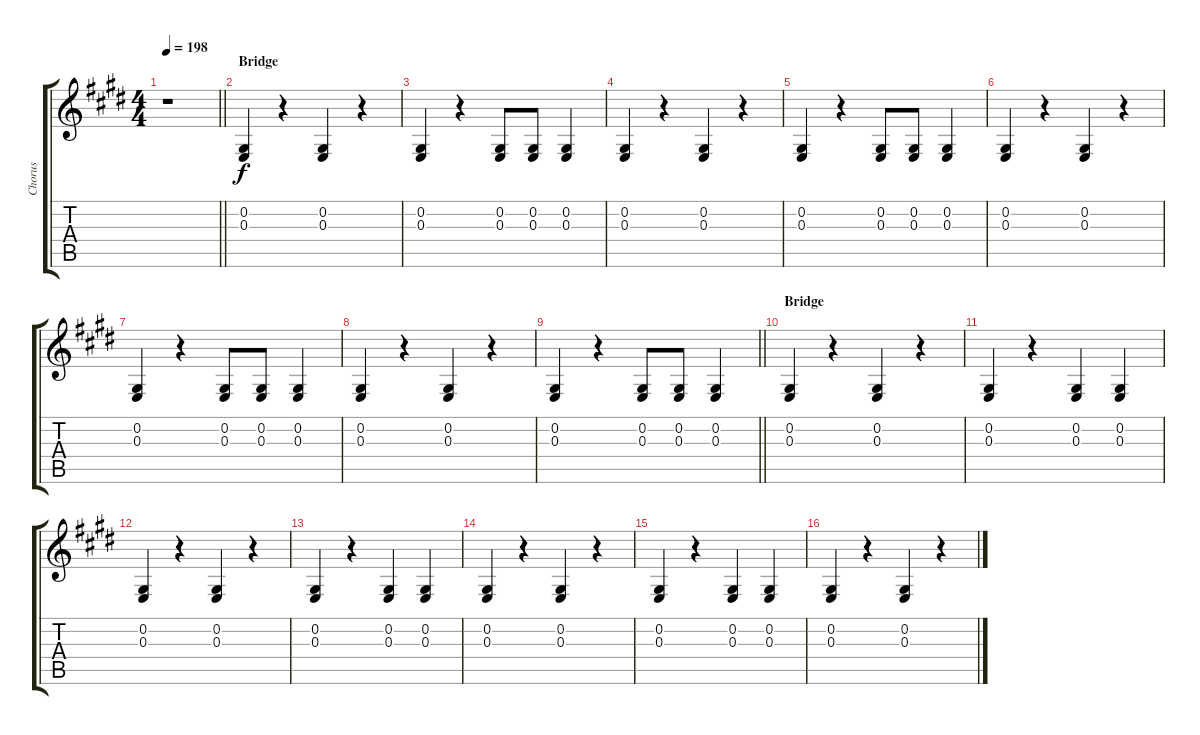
\track ("Chorus" "Chorus") {instrument sopranosax}
\staff {score tabs}
\tuning (Db4 Ab3 E3 B2 Gb2 Db2) {hide}
\ts (4 4)
\tempo 198
\clef g2
\barLineRight lightlight
\ks c#minor
r.1{dy f} |
\section ("" "Bridge")
(0.2 0.3).4 r.4 (0.2 0.3).4 r.4 |
(0.2 0.3).4 r.4 (0.2 0.3).8 (0.2 0.3).8 (0.2 0.3).4 |
(0.2 0.3).4 r.4 (0.2 0.3).4 r.4 |
(0.2 0.3).4 r.4 (0.2 0.3).8 (0.2 0.3).8 (0.2 0.3).4 |
(0.2 0.3).4 r.4 (0.2 0.3).4 r.4 |
(0.2 0.3).4 r.4 (0.2 0.3).8 (0.2 0.3).8 (0.2 0.3).4 |
(0.2 0.3).4 r.4 (0.2 0.3).4 r.4 |
\barLineRight lightlight
(0.2 0.3).4 r.4 (0.2 0.3).8 (0.2 0.3).8 (0.2 0.3).4 |
\section ("" "Bridge")
(0.2 0.3).4 r.4 (0.2 0.3).4 r.4 |
(0.2 0.3).4 r.4 (0.2 0.3).4 (0.2 0.3).4 |
(0.2 0.3).4 r.4 (0.2 0.3).4 r.4 |
(0.2 0.3).4 r.4 (0.2 0.3).4 (0.2 0.3).4 |
(0.2 0.3).4 r.4 (0.2 0.3).4 r.4 |
(0.2 0.3).4 r.4 (0.2 0.3).4 (0.2 0.3).4 |
(0.2 0.3).4 r.4 (0.2 0.3).4 r.4
